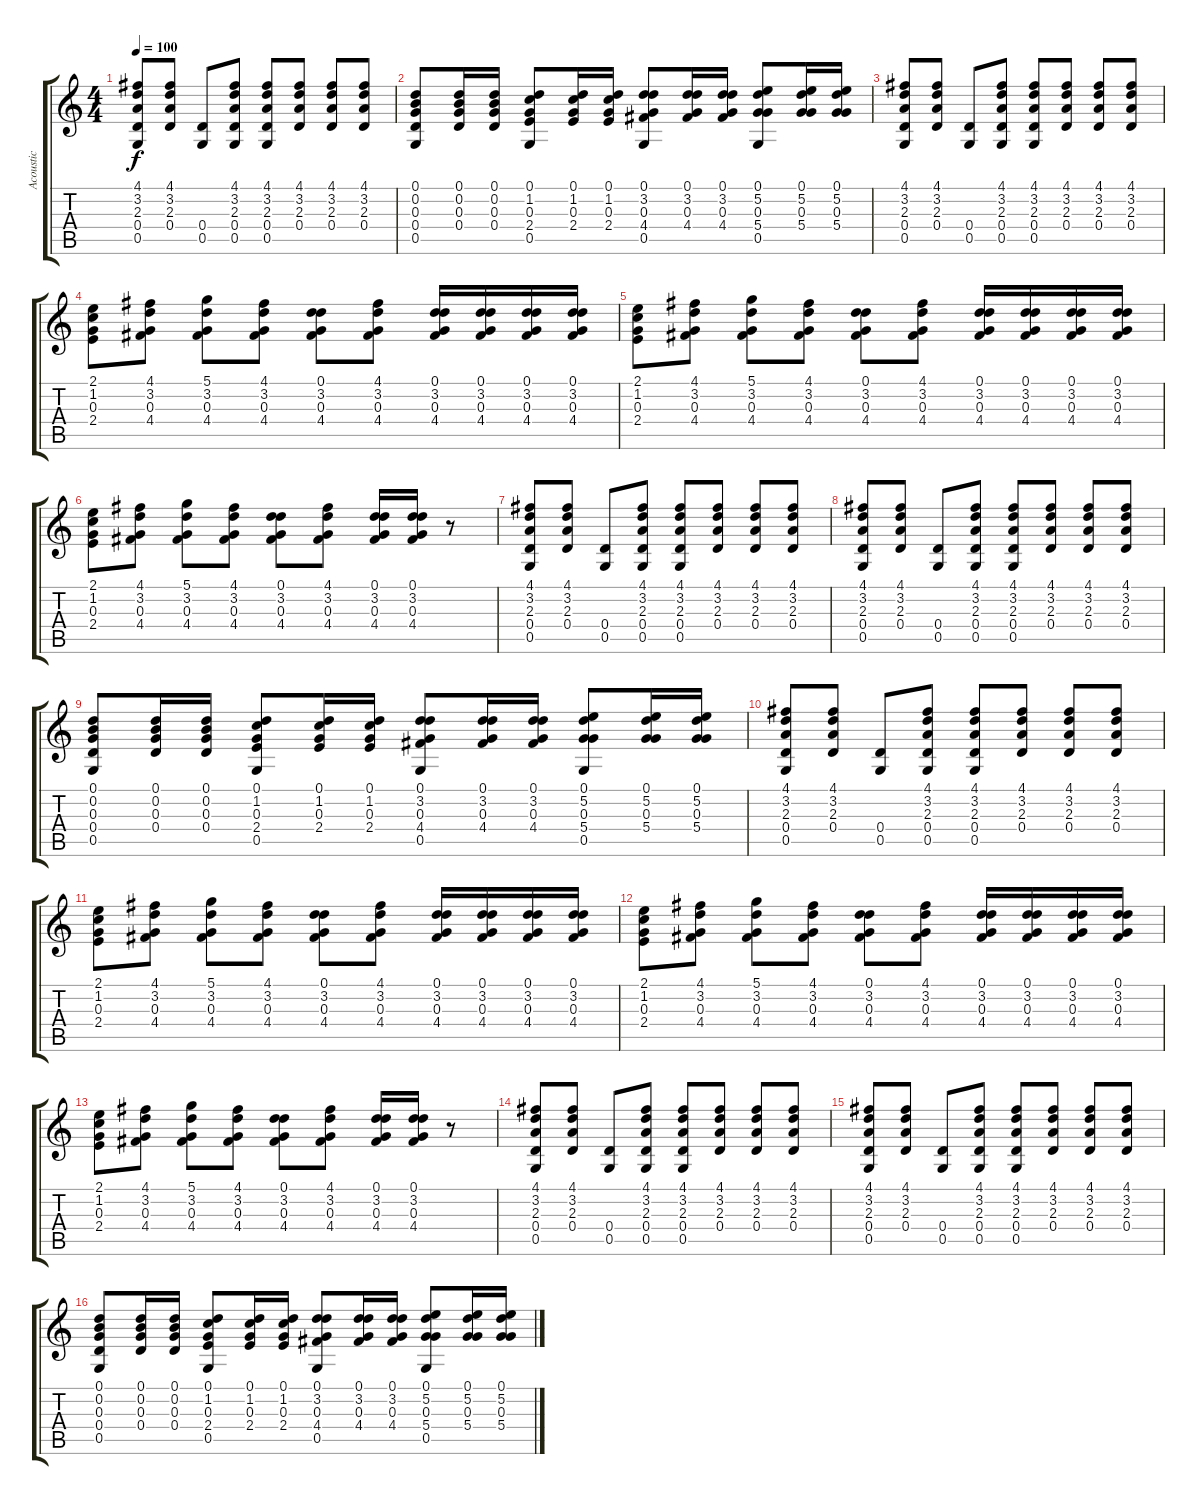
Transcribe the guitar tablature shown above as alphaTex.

\track ("Acoustic" "Acoustic") {instrument acousticguitarsteel}
\staff {score tabs}
\tuning (D4 B3 G3 D3 G2 D2) {hide}
\ts (4 4)
\tempo 100
\clef g2
\ks c
(4.1 3.2 2.3 0.4 0.5).8{dy f} (4.1 3.2 2.3 0.4).8 (0.4 0.5).8 (4.1 3.2 2.3 0.4 0.5).8 (4.1 3.2 2.3 0.4 0.5).8 (4.1 3.2 2.3 0.4).8 (4.1 3.2 2.3 0.4).8 (4.1 3.2 2.3 0.4).8 |
(0.1 0.2 0.3 0.4 0.5).8 (0.1 0.2 0.3 0.4).16 (0.1 0.2 0.3 0.4).16 (0.1 1.2 0.3 2.4 0.5).8 (0.1 1.2 0.3 2.4).16 (0.1 1.2 0.3 2.4).16 (0.1 3.2 0.3 4.4 0.5).8 (0.1 3.2 0.3 4.4).16 (0.1 3.2 0.3 4.4).16 (0.1 5.2 0.3 5.4 0.5).8 (0.1 5.2 0.3 5.4).16 (0.1 5.2 0.3 5.4).16 |
(4.1 3.2 2.3 0.4 0.5).8 (4.1 3.2 2.3 0.4).8 (0.4 0.5).8 (4.1 3.2 2.3 0.4 0.5).8 (4.1 3.2 2.3 0.4 0.5).8 (4.1 3.2 2.3 0.4).8 (4.1 3.2 2.3 0.4).8 (4.1 3.2 2.3 0.4).8 |
(2.1 1.2 0.3 2.4).8 (4.1 3.2 0.3 4.4).8 (5.1 3.2 0.3 4.4).8 (4.1 3.2 0.3 4.4).8 (0.1 3.2 0.3 4.4).8 (4.1 3.2 0.3 4.4).8 (0.1 3.2 0.3 4.4).16 (0.1 3.2 0.3 4.4).16 (0.1 3.2 0.3 4.4).16 (0.1 3.2 0.3 4.4).16 |
(2.1 1.2 0.3 2.4).8 (4.1 3.2 0.3 4.4).8 (5.1 3.2 0.3 4.4).8 (4.1 3.2 0.3 4.4).8 (0.1 3.2 0.3 4.4).8 (4.1 3.2 0.3 4.4).8 (0.1 3.2 0.3 4.4).16 (0.1 3.2 0.3 4.4).16 (0.1 3.2 0.3 4.4).16 (0.1 3.2 0.3 4.4).16 |
(2.1 1.2 0.3 2.4).8 (4.1 3.2 0.3 4.4).8 (5.1 3.2 0.3 4.4).8 (4.1 3.2 0.3 4.4).8 (0.1 3.2 0.3 4.4).8 (4.1 3.2 0.3 4.4).8 (0.1 3.2 0.3 4.4).16 (0.1 3.2 0.3 4.4).16 r.8 |
(4.1 3.2 2.3 0.4 0.5).8 (4.1 3.2 2.3 0.4).8 (0.4 0.5).8 (4.1 3.2 2.3 0.4 0.5).8 (4.1 3.2 2.3 0.4 0.5).8 (4.1 3.2 2.3 0.4).8 (4.1 3.2 2.3 0.4).8 (4.1 3.2 2.3 0.4).8 |
(4.1 3.2 2.3 0.4 0.5).8 (4.1 3.2 2.3 0.4).8 (0.4 0.5).8 (4.1 3.2 2.3 0.4 0.5).8 (4.1 3.2 2.3 0.4 0.5).8 (4.1 3.2 2.3 0.4).8 (4.1 3.2 2.3 0.4).8 (4.1 3.2 2.3 0.4).8 |
(0.1 0.2 0.3 0.4 0.5).8 (0.1 0.2 0.3 0.4).16 (0.1 0.2 0.3 0.4).16 (0.1 1.2 0.3 2.4 0.5).8 (0.1 1.2 0.3 2.4).16 (0.1 1.2 0.3 2.4).16 (0.1 3.2 0.3 4.4 0.5).8 (0.1 3.2 0.3 4.4).16 (0.1 3.2 0.3 4.4).16 (0.1 5.2 0.3 5.4 0.5).8 (0.1 5.2 0.3 5.4).16 (0.1 5.2 0.3 5.4).16 |
(4.1 3.2 2.3 0.4 0.5).8 (4.1 3.2 2.3 0.4).8 (0.4 0.5).8 (4.1 3.2 2.3 0.4 0.5).8 (4.1 3.2 2.3 0.4 0.5).8 (4.1 3.2 2.3 0.4).8 (4.1 3.2 2.3 0.4).8 (4.1 3.2 2.3 0.4).8 |
(2.1 1.2 0.3 2.4).8 (4.1 3.2 0.3 4.4).8 (5.1 3.2 0.3 4.4).8 (4.1 3.2 0.3 4.4).8 (0.1 3.2 0.3 4.4).8 (4.1 3.2 0.3 4.4).8 (0.1 3.2 0.3 4.4).16 (0.1 3.2 0.3 4.4).16 (0.1 3.2 0.3 4.4).16 (0.1 3.2 0.3 4.4).16 |
(2.1 1.2 0.3 2.4).8 (4.1 3.2 0.3 4.4).8 (5.1 3.2 0.3 4.4).8 (4.1 3.2 0.3 4.4).8 (0.1 3.2 0.3 4.4).8 (4.1 3.2 0.3 4.4).8 (0.1 3.2 0.3 4.4).16 (0.1 3.2 0.3 4.4).16 (0.1 3.2 0.3 4.4).16 (0.1 3.2 0.3 4.4).16 |
(2.1 1.2 0.3 2.4).8 (4.1 3.2 0.3 4.4).8 (5.1 3.2 0.3 4.4).8 (4.1 3.2 0.3 4.4).8 (0.1 3.2 0.3 4.4).8 (4.1 3.2 0.3 4.4).8 (0.1 3.2 0.3 4.4).16 (0.1 3.2 0.3 4.4).16 r.8 |
(4.1 3.2 2.3 0.4 0.5).8 (4.1 3.2 2.3 0.4).8 (0.4 0.5).8 (4.1 3.2 2.3 0.4 0.5).8 (4.1 3.2 2.3 0.4 0.5).8 (4.1 3.2 2.3 0.4).8 (4.1 3.2 2.3 0.4).8 (4.1 3.2 2.3 0.4).8 |
(4.1 3.2 2.3 0.4 0.5).8 (4.1 3.2 2.3 0.4).8 (0.4 0.5).8 (4.1 3.2 2.3 0.4 0.5).8 (4.1 3.2 2.3 0.4 0.5).8 (4.1 3.2 2.3 0.4).8 (4.1 3.2 2.3 0.4).8 (4.1 3.2 2.3 0.4).8 |
(0.1 0.2 0.3 0.4 0.5).8 (0.1 0.2 0.3 0.4).16 (0.1 0.2 0.3 0.4).16 (0.1 1.2 0.3 2.4 0.5).8 (0.1 1.2 0.3 2.4).16 (0.1 1.2 0.3 2.4).16 (0.1 3.2 0.3 4.4 0.5).8 (0.1 3.2 0.3 4.4).16 (0.1 3.2 0.3 4.4).16 (0.1 5.2 0.3 5.4 0.5).8 (0.1 5.2 0.3 5.4).16 (0.1 5.2 0.3 5.4).16
